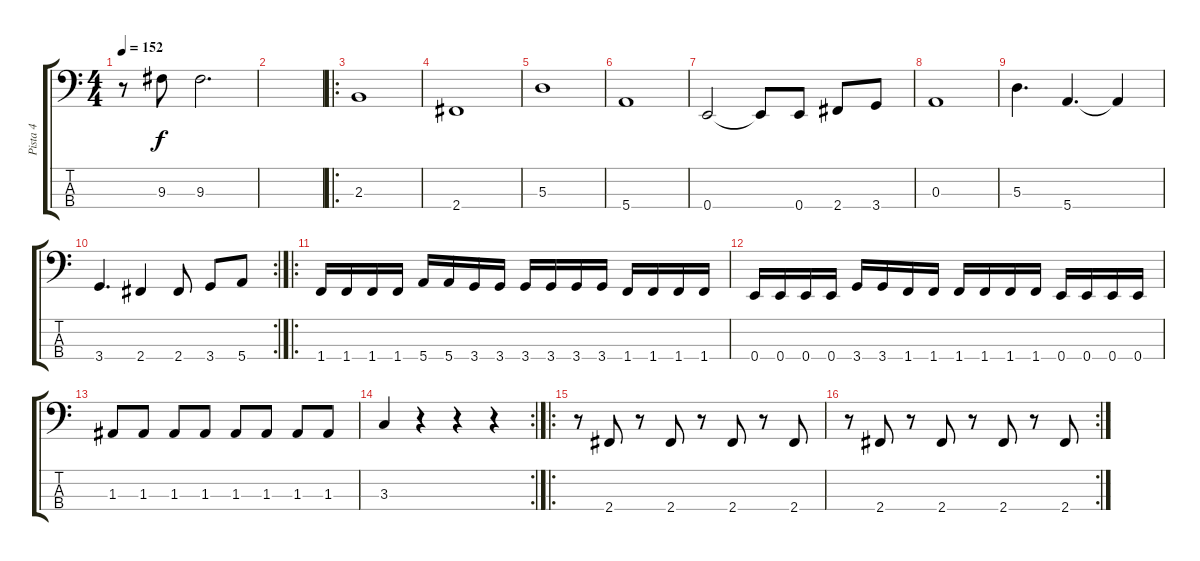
\track ("Pista 4" "Pista 4") {instrument electricbasspick}
\staff {score tabs}
\tuning (G2 D2 A1 E1) {hide}
\ts (4 4)
\tempo 152
\clef f4
\ks c
r.8{dy f} 9.3.8 9.3.2{d} |
|
\ro
2.3.1 |
2.4.1 |
5.3.1 |
5.4.1 |
0.4.2 0.4{t}.8 0.4.8 2.4.8 3.4.8 |
0.3.1 |
5.3.4{d} 5.4.4{d} 5.4{t}.4 |
\rc 2
3.4.4{d} 2.4.4 2.4.8 3.4.8 5.4.8 |
\ro
1.4.16 1.4.16 1.4.16 1.4.16 5.4.16 5.4.16 3.4.16 3.4.16 3.4.16 3.4.16 3.4.16 3.4.16 1.4.16 1.4.16 1.4.16 1.4.16 |
0.4.16 0.4.16 0.4.16 0.4.16 3.4.16 3.4.16 1.4.16 1.4.16 1.4.16 1.4.16 1.4.16 1.4.16 0.4.16 0.4.16 0.4.16 0.4.16 |
1.3.8 1.3.8 1.3.8 1.3.8 1.3.8 1.3.8 1.3.8 1.3.8 |
\rc 2
3.3.4 r.4 r.4 r.4 |
\ro
r.8 2.4.8 r.8 2.4.8 r.8 2.4.8 r.8 2.4.8 |
\rc 2
r.8 2.4.8 r.8 2.4.8 r.8 2.4.8 r.8 2.4.8
